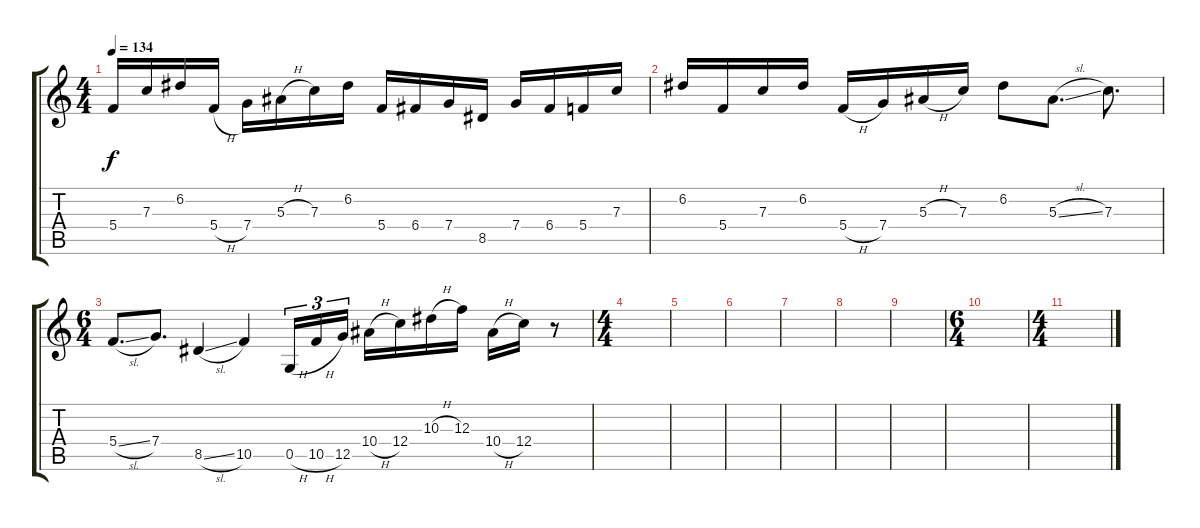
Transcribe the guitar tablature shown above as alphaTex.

\track "" {instrument distortionguitar}
\staff {score tabs}
\tuning (D4 A3 F3 C3 G2 C2) {hide}
\ts (4 4)
\tempo 134
\clef g2
\ks c
5.4.16{dy f} 7.3.16 6.2.16 5.4{h}.16 7.4.16 5.3{h}.16 7.3.16 6.2.16 5.4.16 6.4.16 7.4.16 8.5.16 7.4.16 6.4.16 5.4.16 7.3.16 |
6.2.16 5.4.16 7.3.16 6.2.16 5.4{h}.16 7.4.16 5.3{h}.16 7.3.16 6.2.8 5.3{sl}.8{d} 7.3.8{d} |
\ts (6 4)
5.4{sl}.8{d} 7.4.8{d} 8.5{sl}.4 10.5.4 0.5{h}.16{tu (3 2)} 10.5{h}.16{tu (3 2)} 12.5.16{tu (3 2) beam splitsecondary} 10.4{h}.16 12.4.16 10.3{h}.16 12.3.16 10.4{h}.16 12.4.16 r.8 |
\ts (4 4)
|
|
|
|
|
|
\ts (6 4)
|
\ts (4 4)
